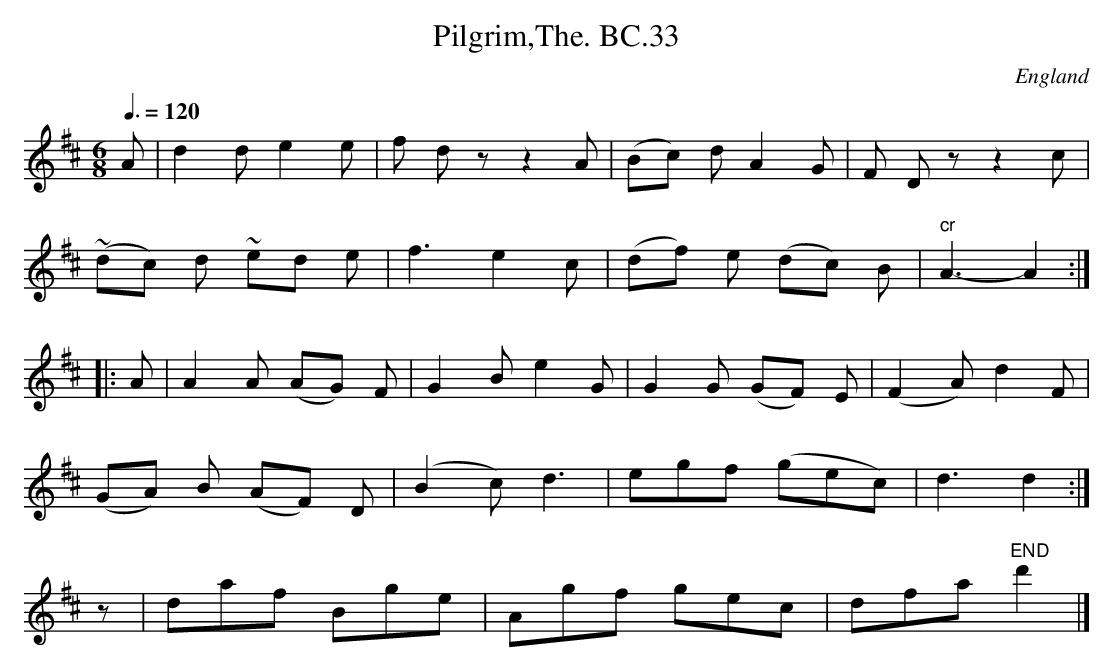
X:1
T:Pilgrim,The. BC.33
L:1/8
M:6/8
O:England
Q:3/8=120
K:D
A|d2 d e2 e|f d z z2 A|(Bc) d A2 G|F D z z2 c|!
~(dc) d ~ed e|f3 e2 c|(df) e (dc) B|"^cr"A3-A2:|!
|:A|A2 A (AG) F|G2 B e2 G|G2 G (GF) E|(F2A) d2 F|!
(GA) B (AF) D|(B2c) d3|egf (gec)|d3 d2:|!
z|daf Bge|Agf gec|dfa "^END"d'2|]
